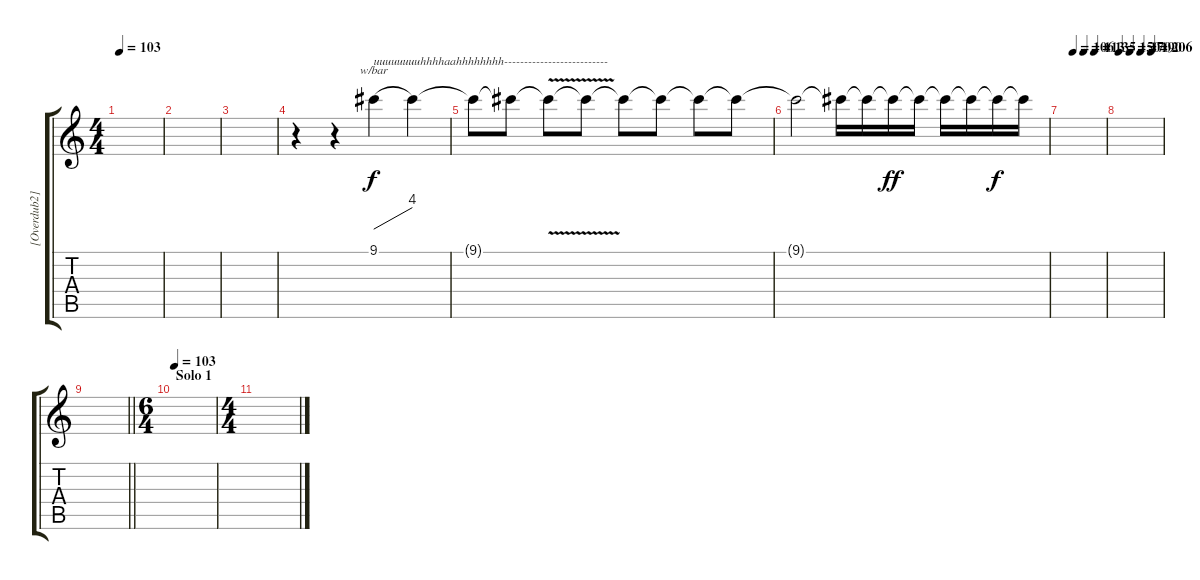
\track ("[Overdub2]" "[Overdub2]") {instrument distortionguitar}
\staff {score tabs}
\tuning (E4 B3 G3 D3 A2 E2) {hide}
\ts (4 4)
\tempo 103
\clef g2
\ks c
|
|
|
r.4{volume 13 instrument violin} r.4 9.1.4{tbe (dive default 0 0 60 16) txt "uuuuuuuuhhhhaahhhhhhhh--------------------------"} 9.1{t}.4 |
9.1{t}.8 9.1{t}.8 9.1{v t}.8 9.1{t}.8 9.1{t}.8 9.1{t}.8 9.1{t}.8 9.1{t}.8 |
9.1{t}.2 9.1{t}.16{dy f} 9.1{t}.16 9.1{t}.16{dy ff volume 12} 9.1{t}.16{volume 10} 9.1{t}.16{volume 8} 9.1{t}.16{volume 6} 9.1{t}.16{dy f volume 4} 9.1{t}.16{volume 2} |
\tempo (106 0.25)
\tempo (113 0.5)
\tempo (135 0.75)
|
\tempo 150
\tempo (170 0.25)
\tempo (190 0.5)
\tempo (206 0.75)
|
\barLineRight lightlight
|
\ts (6 4)
\section ("" "Solo 1")
\tempo 103
|
\ts (4 4)
